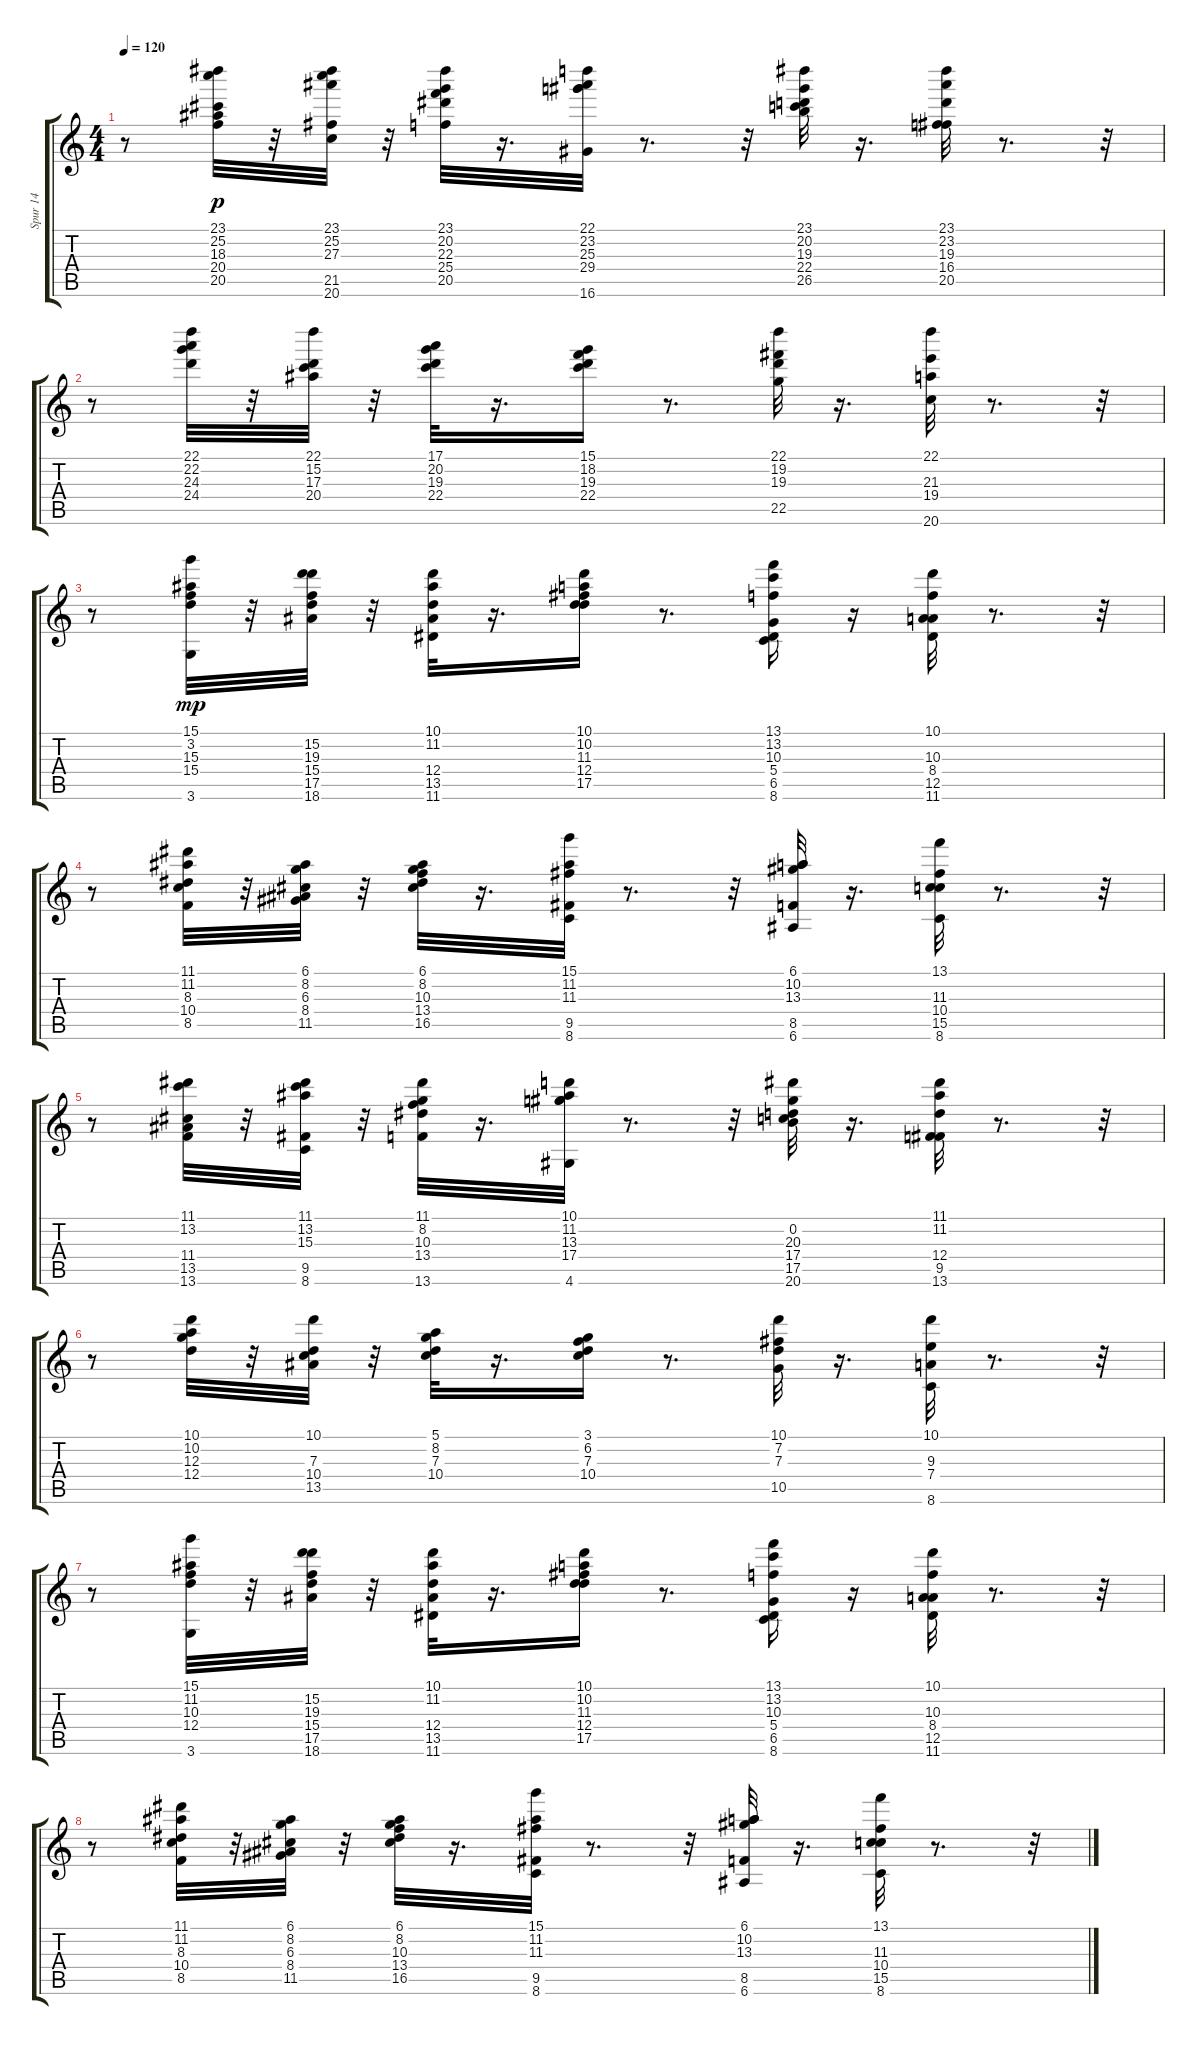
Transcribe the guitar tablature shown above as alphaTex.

\track ("Spur 14" "Spur 14") {instrument acousticguitarnylon}
\staff {score tabs}
\tuning (E4 B3 G3 D3 A2 E2) {hide}
\ts (4 4)
\tempo 120
\clef g2
\ks c
r.8{dy p} (23.1 25.2 18.3 20.4 20.5).32 r.32 (23.1 25.2 27.3 21.5 20.6).32 r.32 (23.1 20.2 22.3 25.4 20.5).32 r.16{d} (22.1 23.2 25.3 29.4 16.6).32 r.8{d} r.32 (23.1 20.2 19.3 22.4 26.5).32 r.16{d} (23.1 23.2 19.3 16.4 20.5).32 r.8{d} r.32 |
r.8 (22.1 22.2 24.3 24.4).32 r.32 (22.1 15.2 17.3 20.4).32 r.32 (17.1 20.2 19.3 22.4).32 r.16{d} (15.1 18.2 19.3 22.4).16 r.8{d} (22.1 19.2 19.3 22.5).32 r.16{d} (22.1 21.3 19.4 20.6).32 r.8{d} r.32 |
r.8 (15.1 3.2 15.3 15.4 3.6).32{dy mp} r.32 (15.2 19.3 15.4 17.5 18.6).32 r.32 (10.1 11.2 12.4 13.5 11.6).32 r.16{d} (10.1 10.2 11.3 12.4 17.5).16 r.8{d} (13.1 13.2 10.3 5.4 6.5 8.6).16 r.16 (10.1 10.3 8.4 12.5 11.6).32 r.8{d} r.32 |
r.8 (11.1 11.2 8.3 10.4 8.5).32 r.32 (6.1 8.2 6.3 8.4 11.5).32 r.32 (6.1 8.2 10.3 13.4 16.5).32 r.16{d} (15.1 11.2 11.3 9.5 8.6).32 r.8{d} r.32 (6.1 10.2 13.3 8.5 6.6).32 r.16{d} (13.1 11.3 10.4 15.5 8.6).32 r.8{d} r.32 |
r.8 (11.1 13.2 11.4 13.5 13.6).32 r.32 (11.1 13.2 15.3 9.5 8.6).32 r.32 (11.1 8.2 10.3 13.4 13.6).32 r.16{d} (10.1 11.2 13.3 17.4 4.6).32 r.8{d} r.32 (0.2 20.3 17.4 17.5 20.6).32 r.16{d} (11.1 11.2 12.4 9.5 13.6).32 r.8{d} r.32 |
r.8 (10.1 10.2 12.3 12.4).32 r.32 (10.1 7.3 10.4 13.5).32 r.32 (5.1 8.2 7.3 10.4).32 r.16{d} (3.1 6.2 7.3 10.4).16 r.8{d} (10.1 7.2 7.3 10.5).32 r.16{d} (10.1 9.3 7.4 8.6).32 r.8{d} r.32 |
r.8 (15.1 11.2 10.3 12.4 3.6).32 r.32 (15.2 19.3 15.4 17.5 18.6).32 r.32 (10.1 11.2 12.4 13.5 11.6).32 r.16{d} (10.1 10.2 11.3 12.4 17.5).16 r.8{d} (13.1 13.2 10.3 5.4 6.5 8.6).16 r.16 (10.1 10.3 8.4 12.5 11.6).32 r.8{d} r.32 |
r.8 (11.1 11.2 8.3 10.4 8.5).32 r.32 (6.1 8.2 6.3 8.4 11.5).32 r.32 (6.1 8.2 10.3 13.4 16.5).32 r.16{d} (15.1 11.2 11.3 9.5 8.6).32 r.8{d} r.32 (6.1 10.2 13.3 8.5 6.6).32 r.16{d} (13.1 11.3 10.4 15.5 8.6).32 r.8{d} r.32
